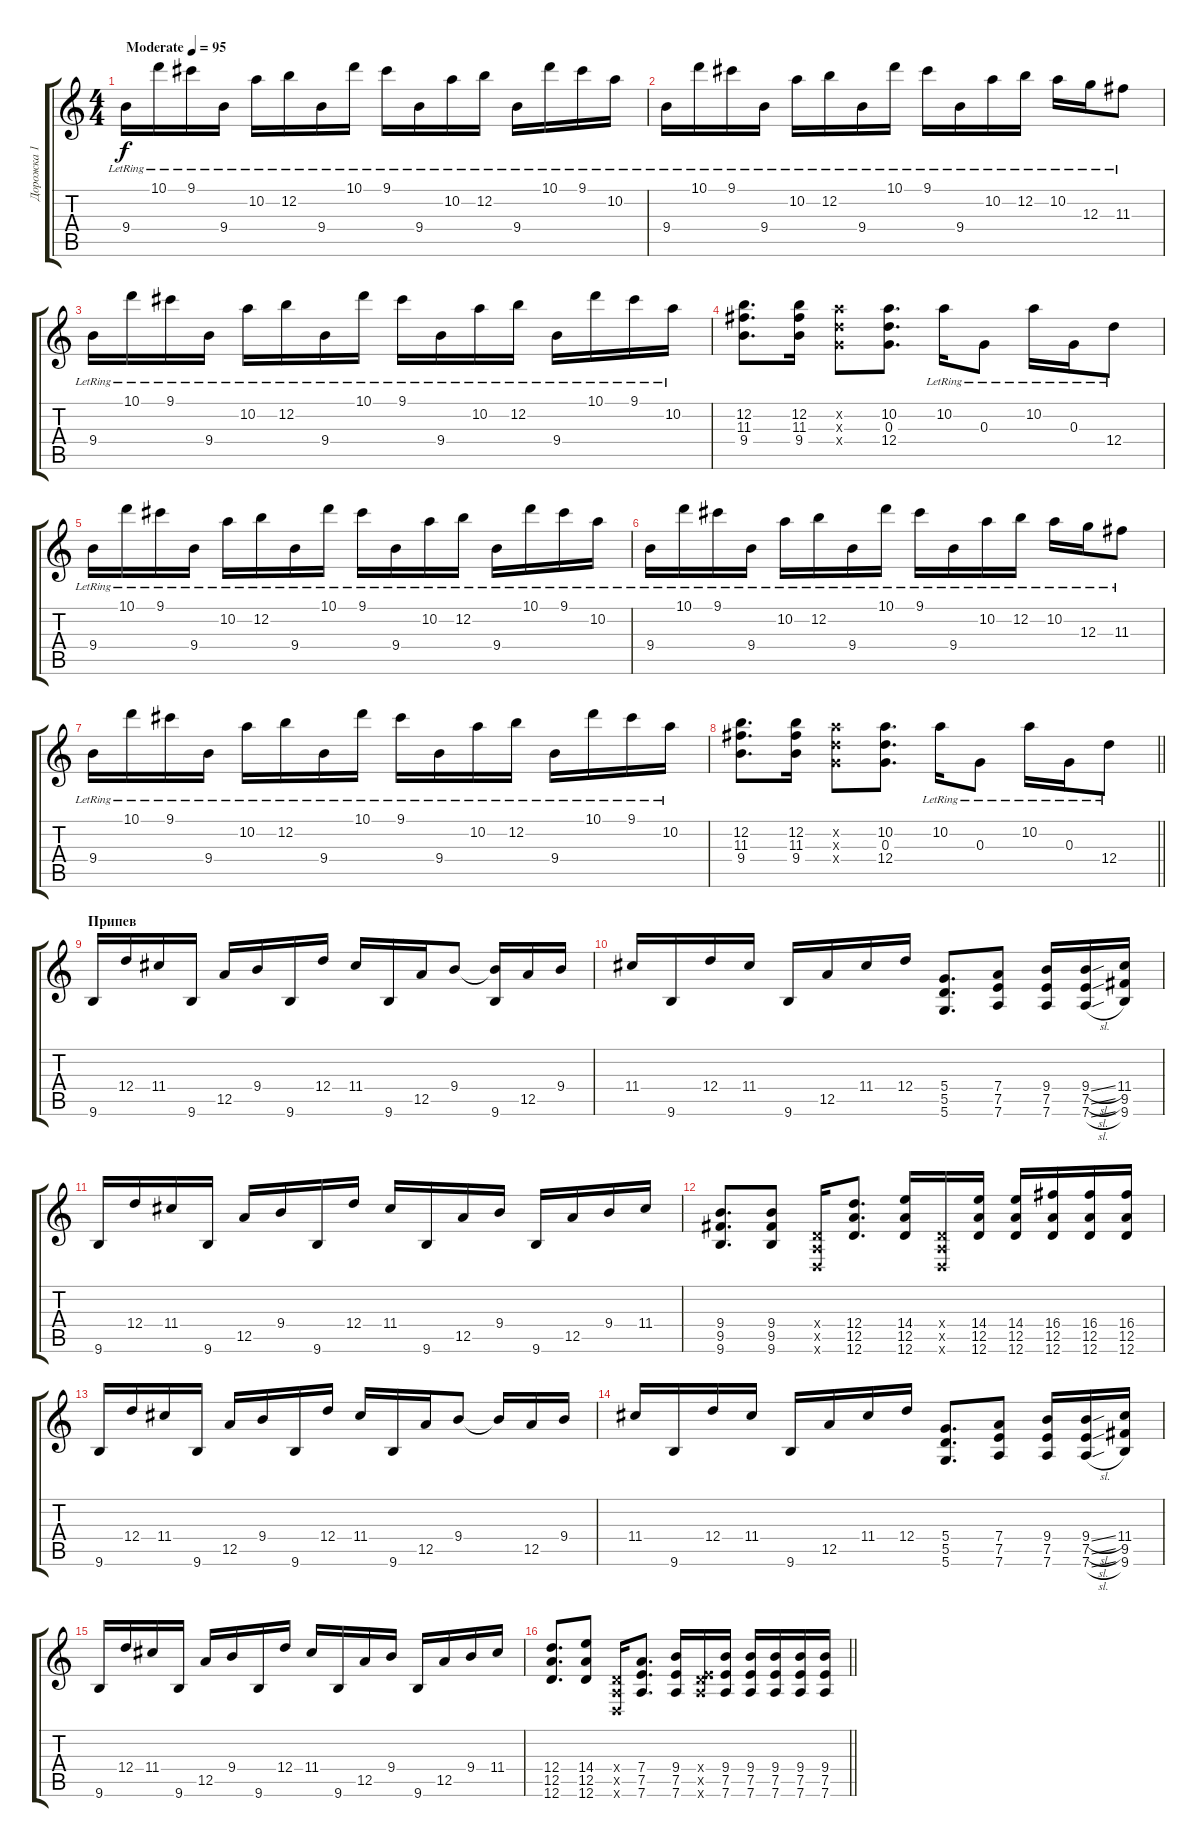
\track ("Дорожка 1" "Дорожка 1") {instrument acousticguitarsteel}
\staff {score tabs}
\tuning (E4 B3 G3 D3 A2 D2) {hide}
\ts (4 4)
\tempo (95 "Moderate")
\clef g2
\ks c
9.4{lr}.16{dy f instrument acousticguitarsteel} 10.1{lr}.16 9.1{lr}.16 9.4{lr}.16 10.2{lr}.16 12.2{lr}.16 9.4{lr}.16 10.1{lr}.16 9.1{lr}.16 9.4{lr}.16 10.2{lr}.16 12.2{lr}.16 9.4{lr}.16 10.1{lr}.16 9.1{lr}.16 10.2{lr}.16 |
9.4{lr}.16 10.1{lr}.16 9.1{lr}.16 9.4{lr}.16 10.2{lr}.16 12.2{lr}.16 9.4{lr}.16 10.1{lr}.16 9.1{lr}.16 9.4{lr}.16 10.2{lr}.16 12.2{lr}.16 10.2{lr}.16 12.3{lr}.16 11.3{lr}.8 |
9.4{lr}.16 10.1{lr}.16 9.1{lr}.16 9.4{lr}.16 10.2{lr}.16 12.2{lr}.16 9.4{lr}.16 10.1{lr}.16 9.1{lr}.16 9.4{lr}.16 10.2{lr}.16 12.2{lr}.16 9.4{lr}.16 10.1{lr}.16 9.1{lr}.16 10.2{lr}.16 |
(12.2 11.3 9.4).8{d} (12.2 11.3 9.4).16 (10.2{x} 0.3{x} 12.4{x}).8 (10.2 0.3 12.4).8{d} 10.2{lr}.16 0.3{lr}.8 10.2{lr}.16 0.3{lr}.16 12.4{lr}.8 |
9.4{lr}.16 10.1{lr}.16 9.1{lr}.16 9.4{lr}.16 10.2{lr}.16 12.2{lr}.16 9.4{lr}.16 10.1{lr}.16 9.1{lr}.16 9.4{lr}.16 10.2{lr}.16 12.2{lr}.16 9.4{lr}.16 10.1{lr}.16 9.1{lr}.16 10.2{lr}.16 |
9.4{lr}.16 10.1{lr}.16 9.1{lr}.16 9.4{lr}.16 10.2{lr}.16 12.2{lr}.16 9.4{lr}.16 10.1{lr}.16 9.1{lr}.16 9.4{lr}.16 10.2{lr}.16 12.2{lr}.16 10.2{lr}.16 12.3{lr}.16 11.3{lr}.8 |
9.4{lr}.16 10.1{lr}.16 9.1{lr}.16 9.4{lr}.16 10.2{lr}.16 12.2{lr}.16 9.4{lr}.16 10.1{lr}.16 9.1{lr}.16 9.4{lr}.16 10.2{lr}.16 12.2{lr}.16 9.4{lr}.16 10.1{lr}.16 9.1{lr}.16 10.2{lr}.16 |
\barLineRight lightlight
(12.2 11.3 9.4).8{d} (12.2 11.3 9.4).16 (10.2{x} 0.3{x} 12.4{x}).8 (10.2 0.3 12.4).8{d} 10.2{lr}.16 0.3{lr}.8 10.2{lr}.16 0.3{lr}.16 12.4{lr}.8 |
\section ("" "Припев")
9.6.16{instrument distortionguitar} 12.4.16 11.4.16 9.6.16 12.5.16 9.4.16 9.6.16 12.4.16 11.4.16 9.6.16 12.5.16 9.4.8 (9.4{t} 9.6).16 12.5.16 9.4.16 |
11.4.16 9.6.16 12.4.16 11.4.16 9.6.16 12.5.16 11.4.16 12.4.16 (5.4 5.5 5.6).8{d} (7.4 7.5 7.6).8 (9.4 7.5 7.6).16 (9.4{sl} 7.5{sl} 7.6{sl}).16 (11.4 9.5 9.6).16 |
9.6.16 12.4.16 11.4.16 9.6.16 12.5.16 9.4.16 9.6.16 12.4.16 11.4.16 9.6.16 12.5.16 9.4.16 9.6.16 12.5.16 9.4.16 11.4.16 |
(9.4 9.5 9.6).8{d} (9.4 9.5 9.6).8 (0.4{x} 0.5{x} 0.6{x}).16 (12.4 12.5 12.6).8{d} (14.4 12.5 12.6).16 (0.4{x} 0.5{x} 0.6{x}).16 (14.4 12.5 12.6).16 (14.4 12.5 12.6).16 (16.4 12.5 12.6).16 (16.4 12.5 12.6).16 (16.4 12.5 12.6).16 |
9.6.16 12.4.16 11.4.16 9.6.16 12.5.16 9.4.16 9.6.16 12.4.16 11.4.16 9.6.16 12.5.16 9.4.8 9.4{t}.16 12.5.16 9.4.16 |
11.4.16 9.6.16 12.4.16 11.4.16 9.6.16 12.5.16 11.4.16 12.4.16 (5.4 5.5 5.6).8{d} (7.4 7.5 7.6).8 (9.4 7.5 7.6).16 (9.4{sl} 7.5{sl} 7.6{sl}).16 (11.4 9.5 9.6).16 |
9.6.16 12.4.16 11.4.16 9.6.16 12.5.16 9.4.16 9.6.16 12.4.16 11.4.16 9.6.16 12.5.16 9.4.16 9.6.16 12.5.16 9.4.16 11.4.16 |
\barLineRight lightlight
(12.4 12.5 12.6).8{d} (14.4 12.5 12.6).8 (0.4{x} 0.5{x} 0.6{x}).16 (7.4 7.5 7.6).8{d} (9.4 7.5 7.6).16 (0.4{x} 7.5{x} 7.6{x}).16 (9.4 7.5 7.6).16 (9.4 7.5 7.6).16 (9.4 7.5 7.6).16 (9.4 7.5 7.6).16 (9.4 7.5 7.6).16
